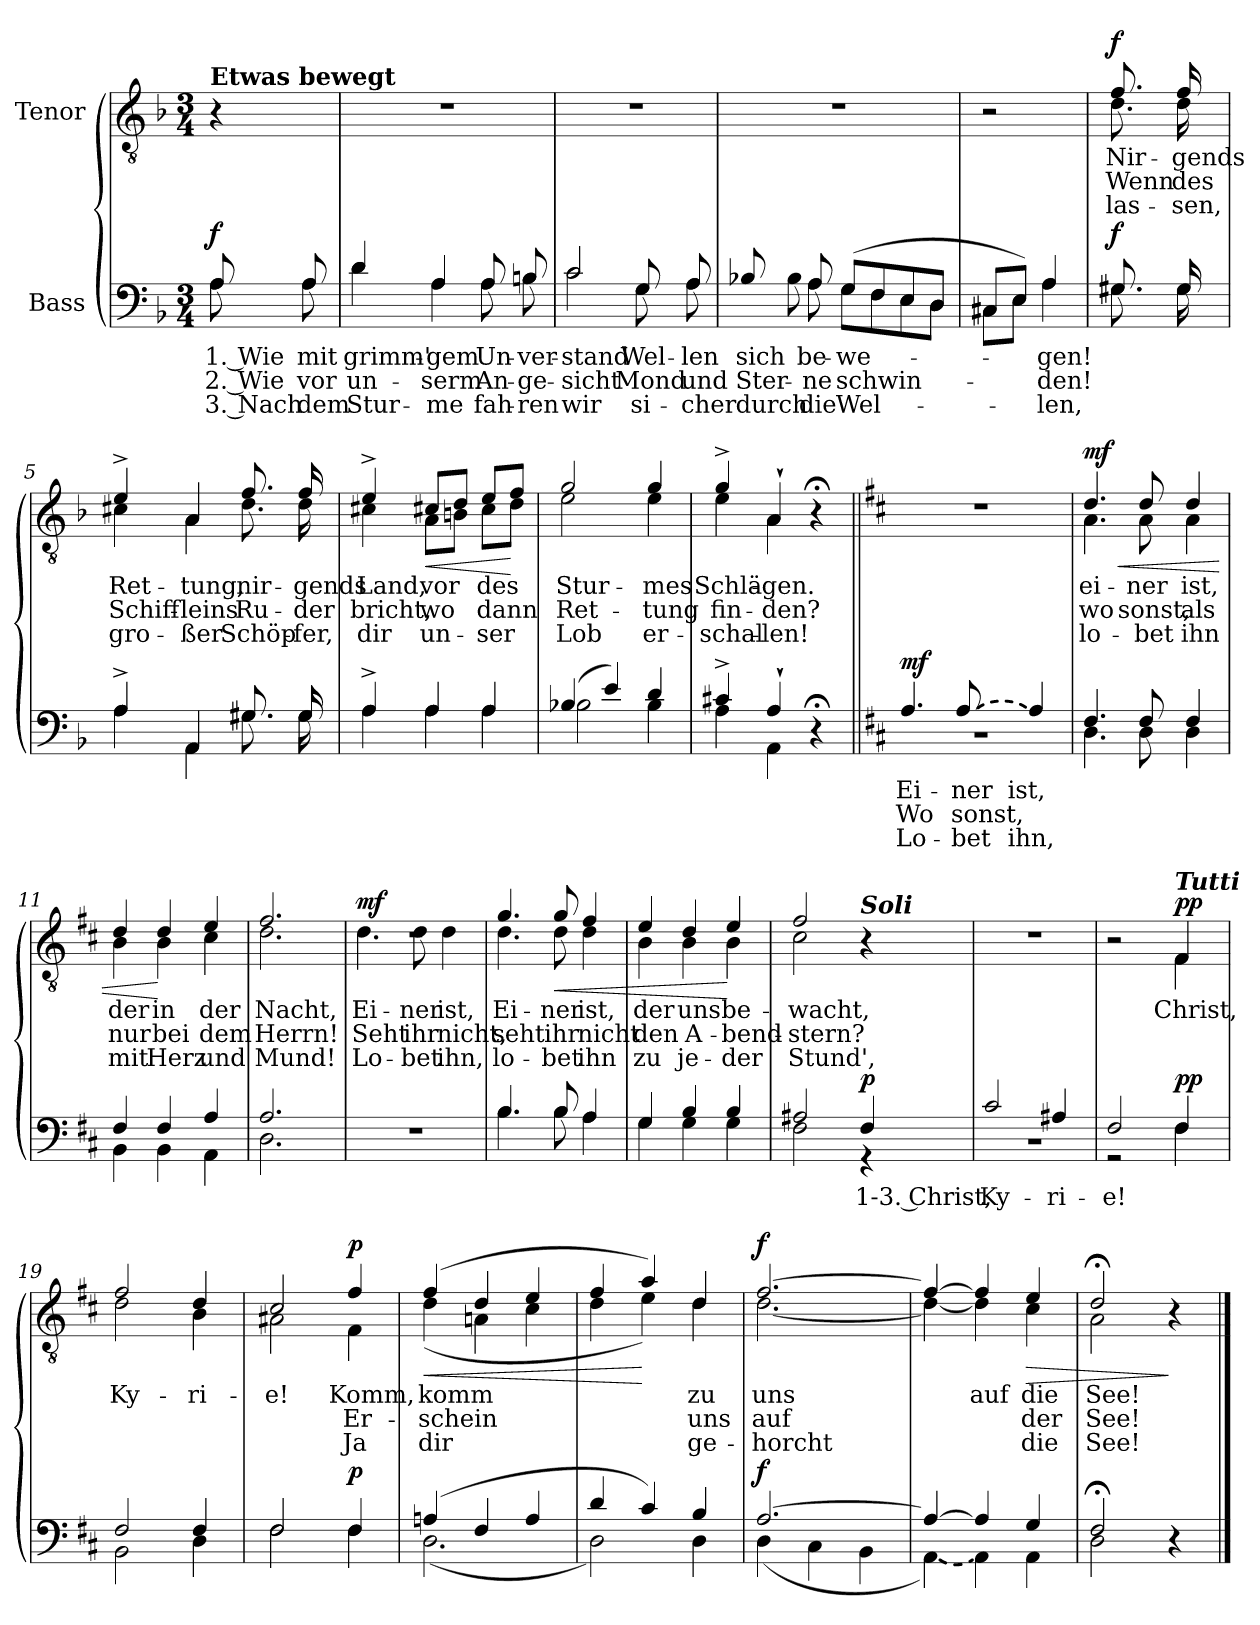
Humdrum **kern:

**kern	**text	**text	**text	**dynam	**kern	**text	**text	**text	**dynam
*part2	*part2	*part2	*part2	*part2	*part1	*part1	*part1	*part1	*part1
*staff2	*staff2	*staff2	*staff2	*staff2	*staff1	*staff1	*staff1	*staff1	*staff1
*I"Bass	*	*	*	*	*I"Tenor	*	*	*	*
*clefF4	*	*	*	*	*clefGv2	*	*	*	*
*k[b-]	*	*	*	*	*k[b-]	*	*	*	*
*M3/4	*	*	*	*	*M3/4	*	*	*	*
=	=	=	=	=	=	=	=	=	=
!	!	!	!	!	!LO:TX:a:B:t=Etwas bewegt	!	!	!	!
!	!LO:LY:b	!LO:LY:b	!LO:LY:b	!LO:DY:a	!	!	!	!	!
*^	*	*	*	*	*	*	*	*	*
8A/	8A\	1. Wie	2. Wie	3. Nach	f	4r	.	.	.	.
!	!	!LO:LY:b	!LO:LY:b	!LO:LY:b	!	!	!	!	!	!
8A/	8A\	mit	vor	dem	.	.	.	.	.	.
=1	=1	=1	=1	=1	=1	=1	=1	=1	=1	=1
!	!	!LO:LY:b	!LO:LY:b	!LO:LY:b	!	!	!	!	!	!
4d/	4d\	grimm'-	un-	Stur-	.	2.r	.	.	.	.
!	!	!LO:LY:b	!LO:LY:b	!LO:LY:b	!	!	!	!	!	!
4A/	4A\	-gem	-serm	-me	.	.	.	.	.	.
!	!	!LO:LY:b	!LO:LY:b	!LO:LY:b	!	!	!	!	!	!
8A/	8A\	Un-	An-	fah-	.	.	.	.	.	.
!	!	!LO:LY:b	!LO:LY:b	!LO:LY:b	!	!	!	!	!	!
8Bn/	8B\	-ver-	-ge-	-ren	.	.	.	.	.	.
=2	=2	=2	=2	=2	=2	=2	=2	=2	=2	=2
!	!	!LO:LY:b	!LO:LY:b	!LO:LY:b	!	!	!	!	!	!
2c/	2c\	-stand	-sicht	wir	.	2.r	.	.	.	.
!	!	!LO:LY:b	!LO:LY:b	!LO:LY:b	!	!	!	!	!	!
8G/	8G\	Wel-	Mond	si-	.	.	.	.	.	.
!	!	!LO:LY:b	!LO:LY:b	!LO:LY:b	!	!	!	!	!	!
8A/	8A\	-len	und	-cher	.	.	.	.	.	.
=3	=3	=3	=3	=3	=3	=3	=3	=3	=3	=3
!	!	!LO:LY:b	!LO:LY:b	!LO:LY:b	!	!	!	!	!	!
8B-X/	8B-\	sich	Ster-	durch	.	2.r	.	.	.	.
!	!	!LO:LY:b	!LO:LY:b	!LO:LY:b	!	!	!	!	!	!
8A/	8A\	be-	-ne	die	.	.	.	.	.	.
!	!	!LO:LY:b	!LO:LY:b	!LO:LY:b	!	!	!	!	!	!
(8G/L	8G\L	-we-	schwin-	Wel-	.	.	.	.	.	.
8F/	8F\	.	.	.	.	.	.	.	.	.
8E/	8E\	.	.	.	.	.	.	.	.	.
8D/J	8D\J	.	.	.	.	.	.	.	.	.
=4	=4	=4	=4	=4	=4	=4	=4	=4	=4	=4
8C#X/L	8C#\L	.	.	.	.	2r	.	.	.	.
8E/J)	8E\J	.	.	.	.	.	.	.	.	.
!	!	!LO:LY:b	!LO:LY:b	!LO:LY:b	!	!	!	!	!	!
4A/	4A\	-gen!	-den!	-len,	.	.	.	.	.	.
!!LO:LB:g=z
=4X1	=4X1	=4X1	=4X1	=4X1	=4X1	=4X1	=4X1	=4X1	=4X1	=4X1
!	!	!	!	!	!LO:DY:a	!	!LO:LY:b	!LO:LY:b	!LO:LY:b	!LO:DY:a
*	*	*	*	*	*	*^	*	*	*	*
8.G#X/	8.G#\	.	.	.	f	8.f/	8.d\	Nir-	Wenn	las-	f
!	!	!	!	!	!	!	!	!LO:LY:b	!LO:LY:b	!LO:LY:b	!
16G#/	16G#\	.	.	.	.	16f/	16d\	-gends	des	-sen,	.
=5	=5	=5	=5	=5	=5	=5	=5	=5	=5	=5	=5
!	!	!	!	!	!	!	!	!LO:LY:b	!LO:LY:b	!LO:LY:b	!
4A^/	4A\	.	.	.	.	4e^/	4c#X\	Ret-	Schiff-	gro-	.
!	!	!	!	!	!	!	!	!LO:LY:b	!LO:LY:b	!LO:LY:b	!
4AA/	4AA\	.	.	.	.	4A/	4A\	-tung,	-leins	-ßer	.
!	!	!	!	!	!	!	!	!LO:LY:b	!LO:LY:b	!LO:LY:b	!
8.G#X/	8.G#\	.	.	.	.	8.f/	8.d\	nir-	Ru-	Schöp-	.
!	!	!	!	!	!	!	!	!LO:LY:b	!LO:LY:b	!LO:LY:b	!
16G#/	16G#\	.	.	.	.	16f/	16d\	-gends	-der	-fer,	.
=6	=6	=6	=6	=6	=6	=6	=6	=6	=6	=6	=6
!	!	!	!	!	!	!	!	!LO:LY:b	!LO:LY:b	!LO:LY:b	!
4A^/	4A\	.	.	.	.	4e^/	4c#X\	Land,	bricht,	dir	.
!	!	!	!	!	!	!	!	!LO:LY:b	!LO:LY:b	!LO:LY:b	!LO:HP:b
4A/	4A\	.	.	.	.	8c#X/L	8A\L	vor	wo	un-	<
.	.	.	.	.	.	8d/J	8Bn\J	.	.	.	.
!	!	!	!	!	!	!	!	!LO:LY:b	!LO:LY:b	!LO:LY:b	!
4A/	4A\	.	.	.	.	8e/L	8c#\L	des	dann	-ser	.
.	.	.	.	.	.	8f/J	8d\J	.	.	.	[
=7	=7	=7	=7	=7	=7	=7	=7	=7	=7	=7	=7
!	!	!	!	!	!	!	!	!LO:LY:b	!LO:LY:b	!LO:LY:b	!
(4B-X/	2B-\	.	.	.	.	2g/	2e\	Stur-	Ret-	Lob	.
4e/)	.	.	.	.	.	.	.	.	.	.	.
!	!	!	!	!	!	!	!	!LO:LY:b	!LO:LY:b	!LO:LY:b	!
4d/	4B-\	.	.	.	.	4g/	4e\	-mes	-tung	er-	.
=8	=8	=8	=8	=8	=8	=8	=8	=8	=8	=8	=8
!	!	!	!	!	!	!	!	!LO:LY:b	!LO:LY:b	!LO:LY:b	!
4c#X^/	4A\	.	.	.	.	4g^/	4e\	Schlä-	fin-	-schal-	.
!	!	!	!	!	!	!	!	!LO:LY:b	!LO:LY:b	!LO:LY:b	!
4A`/	4AA\	.	.	.	.	4A`/	4A\	-gen.	-den?	-len!	.
4r;<	4ryy	.	.	.	.	4r;<	4ryy	.	.	.	.
*	*	*	*	*	*	*v	*v	*	*	*	*
!!LO:LB:g=z
=9||	=9||	=9||	=9||	=9||	=9||	=9||	=9||	=9||	=9||	=9||
*k[f#c#]	*	*	*	*	*	*k[f#c#]	*	*	*	*
*	*	*	*	*	*	*^	*	*	*	*
!	!	!	!	!	!	!LO:TX:a:B:t=Etwas langsamer	!	!	!	!	!
!	!	!LO:LY:b	!LO:LY:b	!LO:LY:b	!LO:DY:a	!	!	!	!	!	!
*	*	*	*	*	*	*v	*v	*	*	*	*
4.A/	2.r	Ei-	Wo	Lo-	mf	2.r	.	.	.	.
!LO:T:dash	!	!LO:LY:b	!LO:LY:b	!LO:LY:b	!	!	!	!	!	!
[8A/	.	-ner	sonst,	-bet	.	.	.	.	.	.
!	!	!LO:LY:b	!	!LO:LY:b	!	!	!	!	!	!
4A/]	.	ist,	.	ihn,	.	.	.	.	.	.
=10	=10	=10	=10	=10	=10	=10	=10	=10	=10	=10
!	!	!	!	!	!	!	!LO:LY:b	!LO:LY:b	!LO:LY:b	!LO:HP:b
*	*	*	*	*	*	*^	*	*	*	*
!	!	!	!	!	!	!	!	!	!	!	!LO:DY:n=1:a
4.F#/	4.D\	.	.	.	.	4.d/	4.A\	ei-	wo	lo-	< mf
!	!	!	!	!	!	!	!	!LO:LY:b	!LO:LY:b	!LO:LY:b	!
8F#/	8D\	.	.	.	.	8d/	8A\	-ner	sonst,	-bet	.
!	!	!	!	!	!	!	!	!LO:LY:b	!LO:LY:b	!LO:LY:b	!
4F#/	4D\	.	.	.	.	4d/	4A\	ist,	als	ihn	.
=11	=11	=11	=11	=11	=11	=11	=11	=11	=11	=11	=11
!	!	!	!	!	!	!	!	!LO:LY:b	!LO:LY:b	!LO:LY:b	!
4F#/	4BB\	.	.	.	.	4d/	4B\	der	nur	mit	.
!	!	!	!	!	!	!	!	!LO:LY:b	!LO:LY:b	!LO:LY:b	!
4F#/	4BB\	.	.	.	.	4d/	4B\	in	bei	Herz	[
!	!	!	!	!	!	!	!	!LO:LY:b	!LO:LY:b	!LO:LY:b	!
4A/	4AA\	.	.	.	.	4e/	4c#\	der	dem	und	.
=12	=12	=12	=12	=12	=12	=12	=12	=12	=12	=12	=12
!	!	!	!	!	!	!	!	!LO:LY:b	!LO:LY:b	!LO:LY:b	!
2.A/	2.D\	.	.	.	.	2.f#/	2.d\	Nacht,	Herrn!	Mund!	.
=13	=13	=13	=13	=13	=13	=13	=13	=13	=13	=13	=13
!	!	!	!	!	!	!	!	!LO:LY:b	!LO:LY:b	!LO:LY:b	!LO:DY:b
*v	*v	*	*	*	*	*	*	*	*	*	*
2.r	.	.	.	.	2.rd	4.d\	Ei-	Seht	Lo-	mf
!	!	!	!	!	!	!	!LO:LY:b	!LO:LY:b	!LO:LY:b	!
.	.	.	.	.	.	8d\	-ner	ihr	-bet	.
!	!	!	!	!	!	!	!LO:LY:b	!LO:LY:b	!LO:LY:b	!
.	.	.	.	.	.	4d\	ist,	nicht,	ihn,	.
!!LO:LB:g=z	!!
=14	=14	=14	=14	=14	=14	=14	=14	=14	=14	=14
*^	*	*	*	*	*	*	*	*	*	*
!	!	!	!	!	!	!	!	!LO:LY:b	!LO:LY:b	!LO:LY:b	!
4.B/	4.B\	.	.	.	.	4.g/	4.d\	Ei-	seht	lo-	.
!	!	!	!	!	!	!	!	!LO:LY:b	!LO:LY:b	!LO:LY:b	!LO:HP:b
8B/	8B\	.	.	.	.	8g/	8d\	-ner	ihr	-bet	<
!	!	!	!	!	!	!	!	!LO:LY:b	!LO:LY:b	!LO:LY:b	!
4A/	4A\	.	.	.	.	4f#/	4d\	ist,	nicht	ihn	.
=15	=15	=15	=15	=15	=15	=15	=15	=15	=15	=15	=15
!	!	!	!	!	!	!	!	!LO:LY:b	!LO:LY:b	!LO:LY:b	!
4G/	4G\	.	.	.	.	4e/	4B\	der	den	zu	.
!	!	!	!	!	!	!	!	!LO:LY:b	!LO:LY:b	!LO:LY:b	!
4B/	4G\	.	.	.	.	4d/	4B\	uns	A-	je-	.
!	!	!	!	!	!	!	!	!LO:LY:b	!LO:LY:b	!LO:LY:b	!
4B/	4G\	.	.	.	.	4e/	4B\	be-	-bend-	-der	[
=16	=16	=16	=16	=16	=16	=16	=16	=16	=16	=16	=16
!	!	!	!	!	!	!	!	!LO:LY:b	!LO:LY:b	!LO:LY:b	!
2A#X/	2F#\	.	.	.	.	2f#/	2c#\	-wacht,	-stern?	Stund',	.
!	!	!	!	!	!	!LO:TX:a:Bi:t=Soli	!	!	!	!	!
!	!	!LO:LY:b	!	!	!LO:DY:a	!	!	!	!	!	!
4F#/	4r	1-3. Christ,	.	.	p	4r	4ryy	.	.	.	.
=17	=17	=17	=17	=17	=17	=17	=17	=17	=17	=17	=17
!	!	!LO:LY:b	!	!	!	!	!	!	!	!	!
*	*	*	*	*	*	*v	*v	*	*	*	*
2c#/	2.r	Ky-	.	.	.	2.r	.	.	.	.
!	!	!LO:LY:b	!	!	!	!	!	!	!	!
4A#X/	.	-ri-	.	.	.	.	.	.	.	.
=18	=18	=18	=18	=18	=18	=18	=18	=18	=18	=18
!	!	!LO:LY:b	!	!	!	!	!	!	!	!
*	*	*	*	*	*	*^	*	*	*	*
2F#/	2r	-e!	.	.	.	2r	2ryy	.	.	.	.
!	!	!	!	!	!	!LO:TX:a:Bi:t=Tutti	!	!	!	!	!
!	!	!	!	!	!LO:DY:a	!	!	!LO:LY:b	!	!	!LO:DY:a
4F#/	4F#\	.	.	.	pp	4F#/	4F#\	Christ,	.	.	pp
!!LO:LB:g=z	!!
=19	=19	=19	=19	=19	=19	=19	=19	=19	=19	=19	=19
!	!	!	!	!	!	!	!	!LO:LY:b	!	!	!
2F#/	2BB\	.	.	.	.	2f#/	2d\	Ky-	.	.	.
!	!	!	!	!	!	!	!	!LO:LY:b	!	!	!
4F#/	4D\	.	.	.	.	4d/	4B\	-ri-	.	.	.
=20	=20	=20	=20	=20	=20	=20	=20	=20	=20	=20	=20
!	!	!	!	!	!	!	!	!LO:LY:b	!	!	!
2F#/	2F#\	.	.	.	.	2c#/	2A#X\	-e!	.	.	.
!	!	!	!	!	!LO:DY:a	!	!	!LO:LY:b	!LO:LY:b	!LO:LY:b	!LO:DY:a
4F#/	4F#\	.	.	.	p	4f#/	4F#\	Komm,	Er-	Ja	p
=21	=21	=21	=21	=21	=21	=21	=21	=21	=21	=21	=21
!	!	!	!	!	!	!	!	!LO:LY:b	!LO:LY:b	!LO:LY:b	!LO:HP:b
(4An/	(2.D\	.	.	.	.	(4f#/	(4d\	komm	-schein	dir	<
4F#/	.	.	.	.	.	4d/	4An\	.	.	.	.
4A/	.	.	.	.	.	4e/	4c#\	.	.	.	.
=22	=22	=22	=22	=22	=22	=22	=22	=22	=22	=22	=22
4d/	2D\)	.	.	.	.	4f#/	4d\	.	.	.	.
4c#/)	.	.	.	.	.	4a/)	4e\)	.	.	.	[
!	!	!	!	!	!	!	!	!LO:LY:b	!LO:LY:b	!LO:LY:b	!
4B/	4D\	.	.	.	.	4d/	4d\	zu	uns	ge-	.
=23	=23	=23	=23	=23	=23	=23	=23	=23	=23	=23	=23
!	!	!	!	!	!LO:DY:a	!	!	!LO:LY:b	!LO:LY:b	!LO:LY:b	!LO:DY:a
[2.A/	(4D\	.	.	.	f	[2.f#/	[2.d\	uns	auf	-horcht	f
.	4C#\	.	.	.	.	.	.	.	.	.	.
.	4BB\	.	.	.	.	.	.	.	.	.	.
=24	=24	=24	=24	=24	=24	=24	=24	=24	=24	=24	=24
!	!LO:T:dash	!	!	!	!	!	!	!	!	!	!
4A/_	[4AA\)	.	.	.	.	4f#/_	4d\_	.	.	.	.
!	!	!	!	!	!	!	!	!LO:LY:b	!	!	!
4A/]	4AA\]	.	.	.	.	4f#/]	4d\]	auf	.	.	.
!	!	!	!	!	!	!	!	!LO:LY:b	!LO:LY:b	!LO:LY:b	!LO:HP:b
4G/	4AA\	.	.	.	.	4e/	4c#\	die	der	die	>
=25	=25	=25	=25	=25	=25	=25	=25	=25	=25	=25	=25
!	!	!	!	!	!	!	!	!LO:LY:b	!LO:LY:b	!LO:LY:b	!
2F#;</	2D\	.	.	.	.	2d;</	2A\	See!	See!	See!	.
4r	4ryy	.	.	.	.	4r	4ryy	.	.	.	]
*v	*v	*	*	*	*	*	*	*	*	*	*
*	*	*	*	*	*v	*v	*	*	*	*
==	==	==	==	==	==	==	==	==	==
*-	*-	*-	*-	*-	*-	*-	*-	*-	*-
